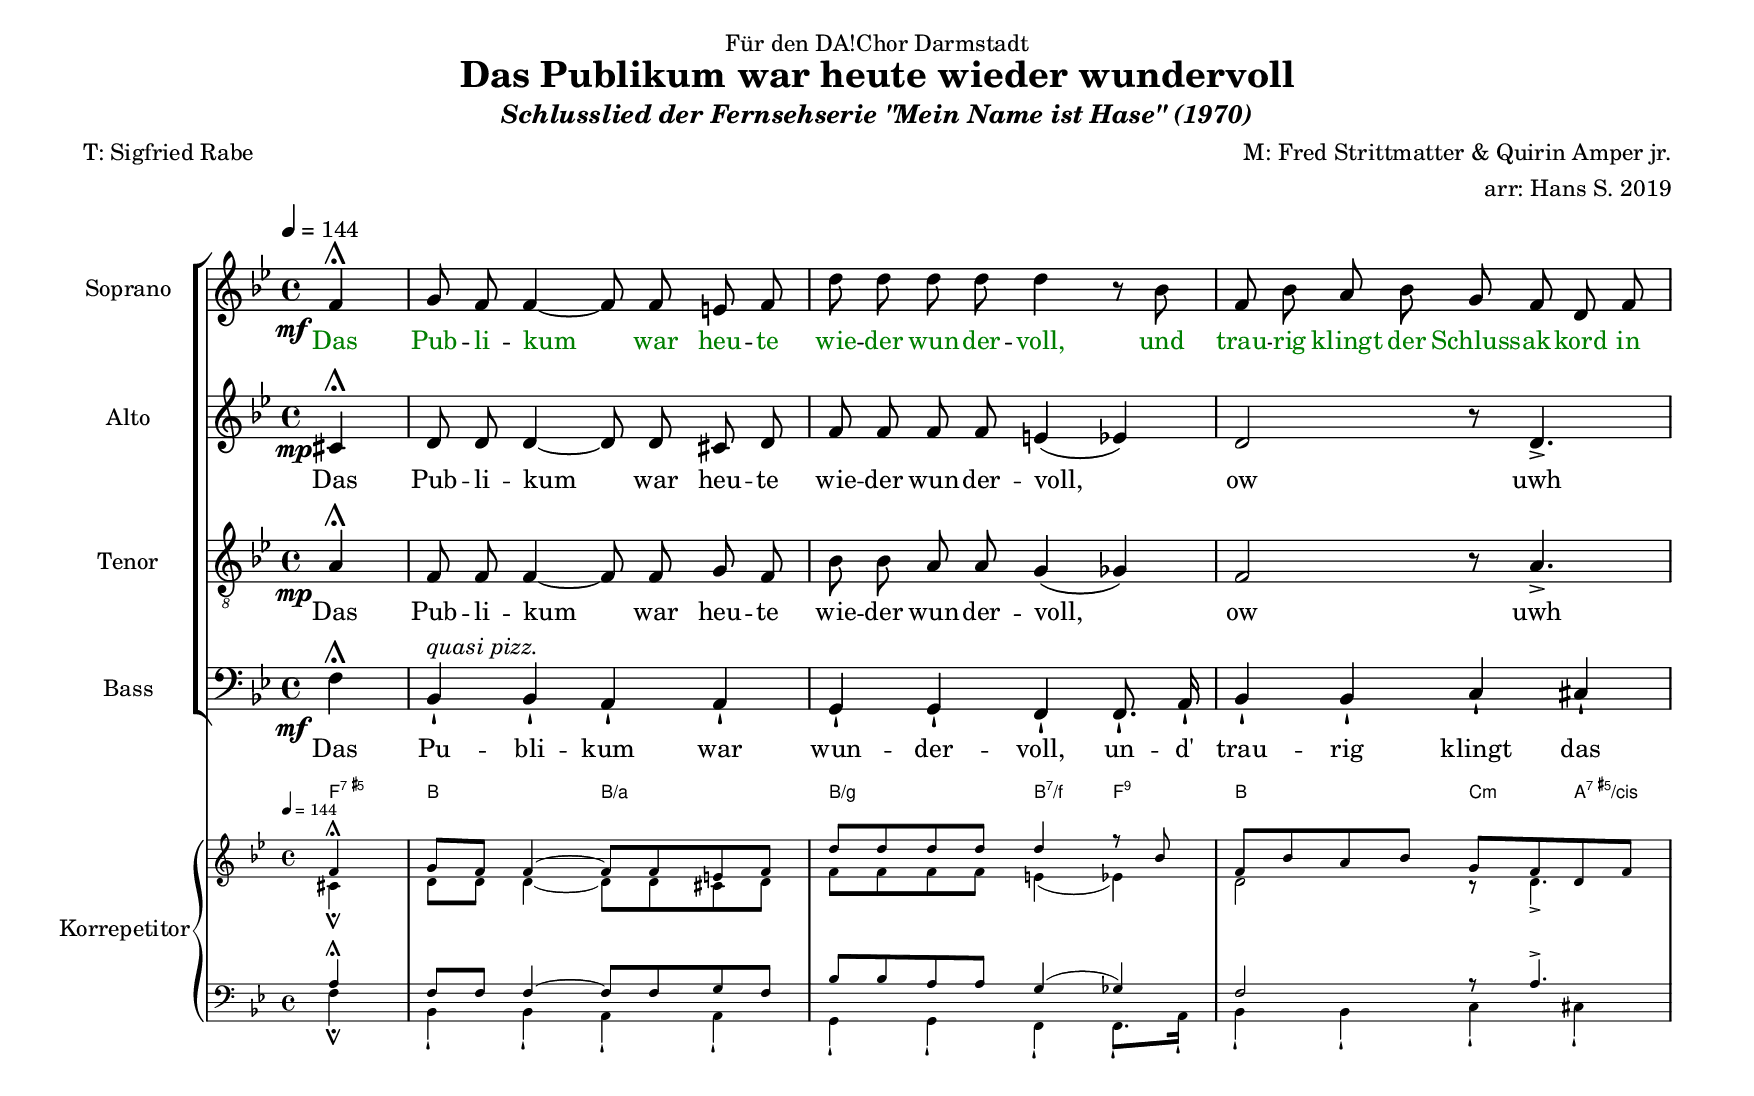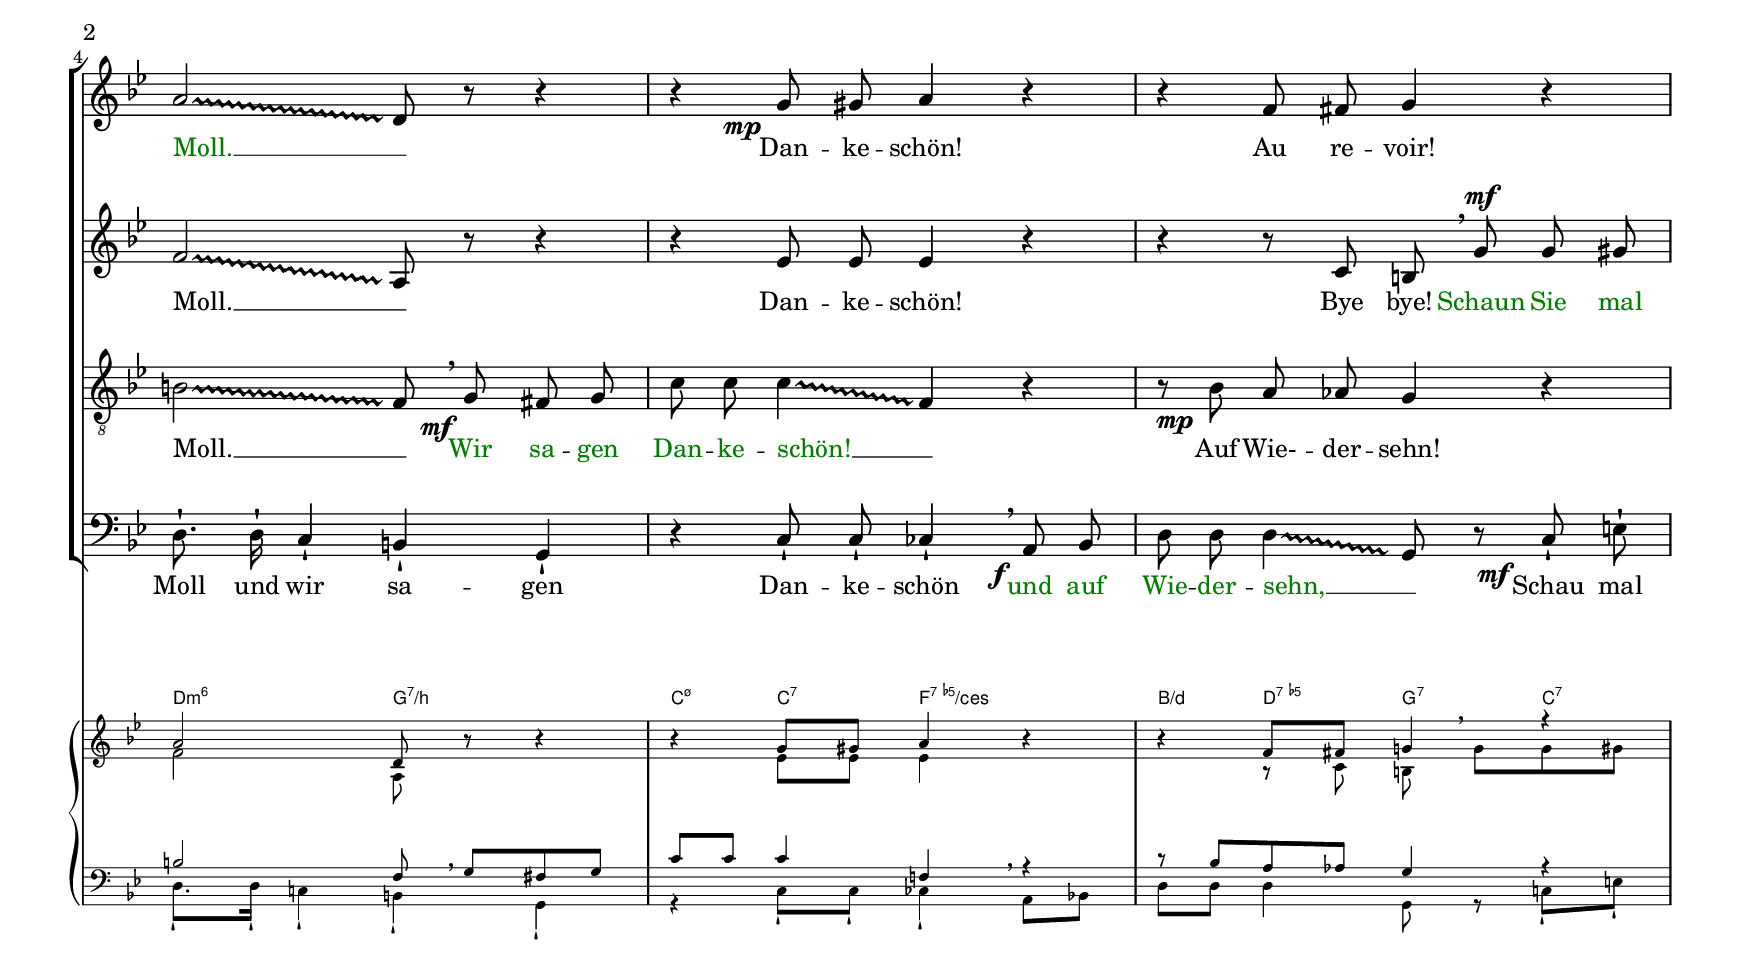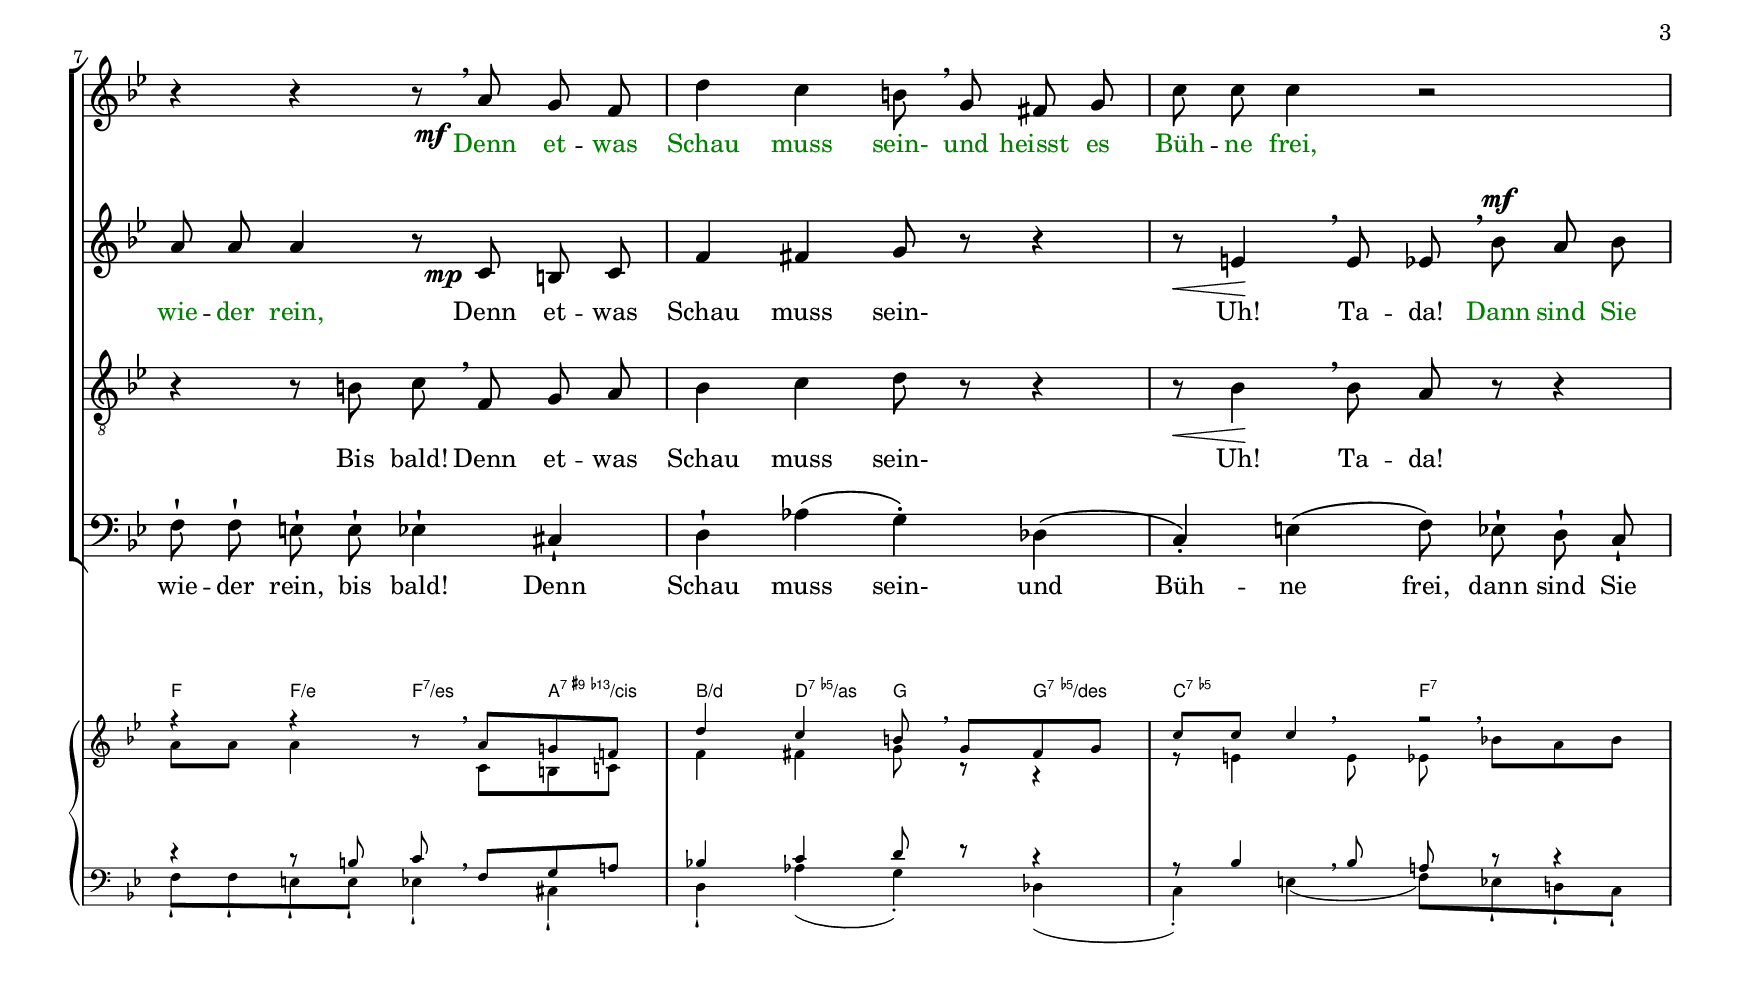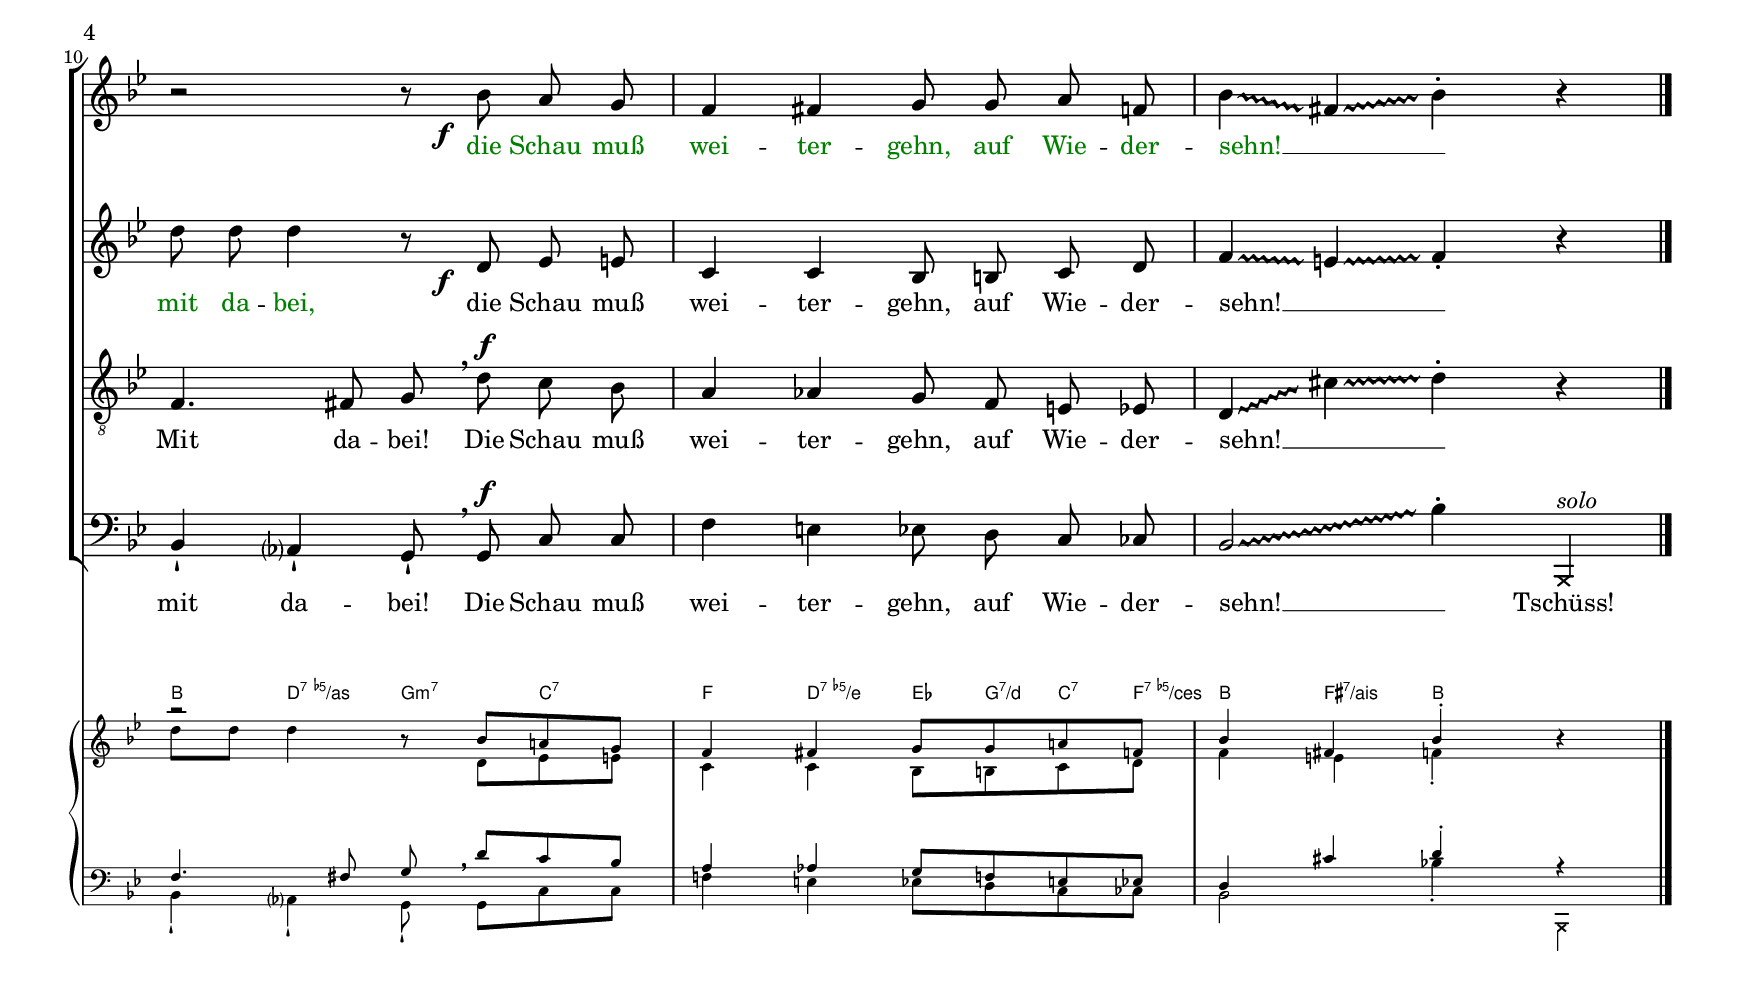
\include "articulate.ly"

\header {
  dedication = "Für den DA!Chor Darmstadt"
  title = "Das Publikum war heute wieder wundervoll"
  subtitle = \markup \italic "Schlusslied der Fernsehserie \"Mein Name ist Hase\" (1970)"
  poet = "T: Sigfried Rabe"
  composer = "M: Fred Strittmatter & Quirin Amper jr."
  arranger = "arr: Hans S. 2019"
}

\paper {
  #(set-paper-size "a4landscape")
}

global = {
  \key bes \major
  \time 4/4
  \tempo 4=144
  \partial 4

}

soprano = \relative c' {
  \global
  f4-\tweak X-offset #-5 \mf \shortfermata | g8 f f4~ f8 f e f  | d' d d d d4 r8 bes | f bes a bes g f d f | a2\glissando d,8 r r4 |
  r4 g8-\tweak X-offset #-5 \mp gis a4 r | r4 f8 fis g4 r | r4 r r8 \breathe a-\tweak X-offset #-6 \mf g f | d'4 c b8 \breathe g fis g | c8 c c4 r2 |
  r r8 bes-\tweak X-offset #-4 \f a g | f4 fis g8 g a f | bes4 \glissando \melisma fis \glissando bes-.\melismaEnd r | \bar "|."  % Music follows here.

}

alto = \relative c' {
  \global
  cis4-\tweak X-offset #-5 \mp\shortfermata | d8 d d4~d8 d cis d | f8 f f f e4 (es) |
  d2 r8 d4.-> | f2\glissando a,8 r8 r4 | r es'8 es es4 r |
  r4 r8 c b8 \breathe g'^\mf g gis | a a a4 r8 c,-\tweak X-offset #-5 \mp b c | f4 fis g8 r r4 |
  r8\< e4\! \breathe e8 es8 \breathe bes'^\mf a bes | d d d4 r8 d,-\tweak X-offset #-4 \f es e |
  c4 c bes8 b c d | f4 \glissando \melisma e \glissando f-. \melismaEnd r

}

tenor = \relative g {
  \global
  a4-\tweak X-offset #-5 \mp \shortfermata | f8 f f4~ f8 f g f | bes bes a a g4 ( ges) |
  f2 r8 a4.-> | b2\glissando f8 \breathe g-\tweak X-offset #-4 \mf fis g |
  c8 c c4\glissando f,4 r4 | r8 bes-\tweak X-offset #-5 \mp a as g4  r4 | r4 r8 b c \breathe  f,  g a | bes4 c d8 r r4 |
  r8\< bes4\! \breathe bes8 a8 r r4 | f4. fis8 g \breathe d'^\f c bes | a4 as g8 f e es | d4 \glissando \melisma cis' \glissando d-.\melismaEnd r4 |

}


bass = \relative c {
  \global
  f4-\tweak X-offset #-5 \mf \shortfermata bes, -!^\markup \italic "quasi pizz." bes-! a-! a-! g-! g-! f-! f8.-! a16-! bes4-! bes-! c-! cis-! d8.-! d16-! c4-! b4-! g4-!
  r c8-! c-! ces4-! \breathe a8-\tweak X-offset #-3 \f bes d8 d d4 \glissando g,8 r c8-!-\tweak X-offset #-6 \mf e-! |
  f8-! f-! e-! e-! es4-! cis-! | d4-! as'\( g-.\) des \(c-. \) e \( f8 \) es-! d-! c-! bes4-! as?-! g8-! \breathe g^\f c c f4 e es8 d c ces
  bes2\glissando bes'4-. \xNote bes,,^\markup \italic "solo"

}

greenText = \override LyricText.color = #darkgreen
noGreenText = \revert LyricText.color

sopranoVerse = \lyricmode {
  \greenText
  Das Pub -- li -- kum war heu -- te wie -- der wun -- der -- voll,
  und trau -- rig klingt der Schluss -- ak -- kord in Moll. __ _
  \noGreenText  Dan -- ke -- schön! Au re -- voir!
  \greenText
  Denn  et -- was Schau muss sein-
  und heisst es Büh -- ne frei,
  die Schau muß wei -- ter -- gehn, auf Wie -- der -- sehn! __ _

}

altoVerse = \lyricmode {
  Das Pub -- li -- kum war heu -- te wie -- der wun -- der -- voll,
  ow uwh Moll. __ _  Dan -- ke -- schön! Bye bye! \greenText Schaun Sie mal wie -- der rein, \noGreenText
  Denn et -- was Schau muss sein-
  Uh!
  Ta -- da!
  \greenText Dann sind Sie mit da -- bei, \noGreenText die Schau muß wei -- ter -- gehn, auf Wie -- der -- sehn! __ _
}

tenorVerse = \lyricmode {
  Das Pub -- li -- kum war heu -- te wie -- der wun -- der -- voll,
  ow uwh Moll. __ _
  \greenText Wir sa -- gen Dan -- ke -- schön! __ _ \noGreenText Auf Wie- -- der -- sehn! Bis bald!
  Denn  et -- was Schau muss sein-
  Uh!
  Ta -- da! Mit da -- bei!
  Die Schau muß wei -- ter -- gehn, auf Wie -- der -- sehn! __ _
}

bassVerse = \lyricmode {
  % Lyrics follow here.
  Das Pu -- bli -- kum war wun -- der -- voll, un -- d' trau -- rig klingt das Moll und wir sa -- gen
  Dan -- ke -- schön
  \greenText und auf Wie -- der -- sehn, __ _ \revert LyricText.color Schau mal wie -- der rein, bis bald! Denn Schau muss sein-
  und Büh -- ne frei, dann sind Sie mit da -- bei!
  Die Schau muß wei -- ter -- gehn, auf Wie -- der -- sehn! __ _  Tschüss!
}

pianoChords = \chords {
  \germanChords
  \override ChordName #'font-size = #-2
  f4:7.5+ | bes2 bes:/a | bes:/g bes4:7/f f:7.9 | bes2 c4:min a:7.5+/cis | d2:min6 g:7/b | c4:m7.5- c:7 f2:7.5-/ces |
  bes4:/d d:7.5- g:7 c:7 | f f:/e f:7/es a:9+.13-/cis | bes4:/d d:7.5-/as g g:7.5-/des | c2:7.5- f:7 |
  bes4 d:7.5-/as g:m7 c:7 | f d:7.5-/e es8 g:7/d c:7 f:7.5-/ces | bes4 fis:7/ais bes
}

pianoReduction = \new PianoStaff \with {
  fontSize = #-3
  \override StaffSymbol.staff-space = #(magstep -3)
  \override StaffSymbol.thickness = #(magstep -3)
  \override StaffSymbol #'staff-space = #(magstep -1)
  instrumentName = "Korrepetitor"
} <<
  \new ChordNames \pianoChords
  \new Staff \with {
    \consists "Mark_engraver"
    \remove "Glissando_engraver"
    \consists "Metronome_mark_engraver"
    \consists "Merge_rests_engraver"
    \remove "Staff_performer"
  } {
    #(set-accidental-style 'piano)
    <<
      \new Voice \with { \remove "Dynamic_engraver" \remove "Glissando_engraver" \remove "Slur_engraver" } { \voiceOne \soprano }
      \new Voice \with { \remove "Dynamic_engraver" \remove "Glissando_engraver" } { \voiceTwo \alto }
    >>
  }
  \new Staff \with {
    \consists "Merge_rests_engraver"
    \remove "Staff_performer"
    \remove "Glissando_engraver"
    \remove "Dynamic_engraver"
  } {
    \clef bass
    #(set-accidental-style 'piano)
    <<
      \new Voice \with { \remove "Dynamic_engraver" \remove "Glissando_engraver" } { \voiceOne \tenor }
      \new Voice \with { \remove "Dynamic_engraver" \remove "Glissando_engraver" \remove "Text_engraver" } { \voiceTwo \bass }
    >>
  }
>>

rehearsalMidi = #
(define-music-function
 (parser location name midiInstrument lyrics) (string? string? ly:music?)
 #{
   \unfoldRepeats <<
     \new Staff = "soprano" \new Voice = "soprano" { \soprano }
     \new Staff = "alto" \new Voice = "alto" { \alto }
     \new Staff = "tenor" \new Voice = "tenor" { \tenor }
     \new Staff = "bass" \new Voice = "bass" { \bass }
     \context Staff = $name {
       \set Score.midiMinimumVolume = #0.5
       \set Score.midiMaximumVolume = #0.5
       \set Score.tempoWholesPerMinute = #(ly:make-moment 100 4)
       \set Staff.midiMinimumVolume = #0.8
       \set Staff.midiMaximumVolume = #1.0
       \set Staff.midiInstrument = $midiInstrument
     }
     \new Lyrics \with {
       alignBelowContext = $name
     } \lyricsto $name $lyrics
   >>
 #})

\score {
  <<
    \new ChoirStaff \with { \autoBeamOff \override Glissando.style = #'trill } <<
      \new Staff \with {
        midiInstrument = "electric piano 1"
        instrumentName = "Soprano"
      } \new Voice = "soprano" \soprano
      \new Lyrics \lyricsto "soprano" \sopranoVerse
      \new Staff \with {
        midiInstrument = "electric piano 1"
        instrumentName = "Alto"
      } \new Voice = "alto" \alto
      \new Lyrics \lyricsto "alto" \altoVerse
      \new Staff = "tt" \with {
        midiInstrument = "electric piano 1"
        instrumentName = "Tenor"
      } {
        \clef "treble_8"
        \new Voice = "tenor" \tenor
      }
      \new Lyrics \lyricsto "tenor" \tenorVerse
      \new Staff \with {
        midiInstrument = "electric bass (finger)"
        instrumentName = "Bass"
      } {
        \clef bass
        \new Voice = "bass" \bass
      }
      \new Lyrics \lyricsto "bass" \bassVerse
    >>
    \pianoReduction
  >>
  \layout { }
}

\score {
  \articulate
  \new ChoirStaff  <<
    \new Staff \with { midiInstrument = "electric piano 1" } \new Voice \soprano
    \new Staff \with { midiInstrument = "electric piano 1" } \new Voice \alto
    \new Staff \with { midiInstrument = "electric piano 1" } { \clef "treble_8" \new Voice  \tenor }
    \new Staff \with { midiInstrument = "electric bass (finger)" } <<
      \new Voice \bass 
      \new Voice \transpose c c, \bass 
    >>
  >>
  \midi { }
}